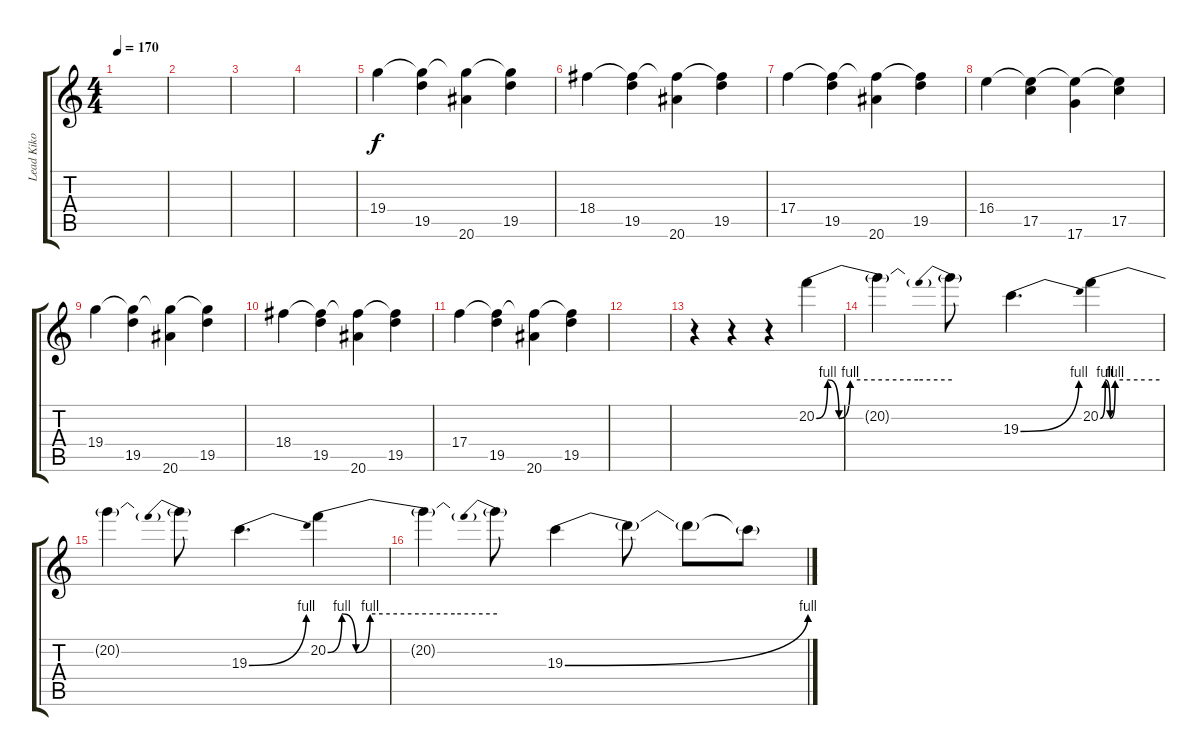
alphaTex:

\track ("Lead Kiko" "Lead Kiko") {instrument distortionguitar}
\staff {score tabs}
\tuning (D4 A3 F3 C3 G2 D2) {hide}
\ts (4 4)
\tempo 170
\clef g2
\ks c
|
|
|
|
19.4.4 (19.4{t} 19.5).4 (19.4{t} 20.6).4 (19.4{t} 19.5).4 |
18.4.4 (18.4{t} 19.5).4 (18.4{t} 20.6).4 (18.4{t} 19.5).4 |
17.4.4 (17.4{t} 19.5).4 (17.4{t} 20.6).4 (17.4{t} 19.5).4 |
16.4.4 (16.4{t} 17.5).4 (16.4{t} 17.6).4 (16.4{t} 17.5).4 |
19.4.4 (19.4{t} 19.5).4 (19.4{t} 20.6).4 (19.4{t} 19.5).4 |
18.4.4 (18.4{t} 19.5).4 (18.4{t} 20.6).4 (18.4{t} 19.5).4 |
17.4.4 (17.4{t} 19.5).4 (17.4{t} 20.6).4 (17.4{t} 19.5).4 |
|
r.4{volume 9} r.4 r.4 20.2{be (custom 0 0 5 4 10 0 15 4 45 4 60 4)}.4 |
20.2{t}.4 20.2{be (prebend 0 4 60 4) t}.8 19.3{be (bend 0 0 60 4)}.4{d} 20.2{be (custom 0 0 5 4 10 0 15 4 45 4 60 4)}.4 |
20.2{t}.4 20.2{be (prebend 0 4 60 4) t}.8 19.3{be (bend 0 0 60 4)}.4{d} 20.2{be (custom 0 0 5 4 10 0 15 4 45 4 60 4)}.4 |
20.2{t}.4 20.2{be (prebend 0 4 60 4) t}.8 19.3{be (bend 0 0 60 4)}.4 19.3{t}.8 19.3{t}.8 19.3{t}.8
